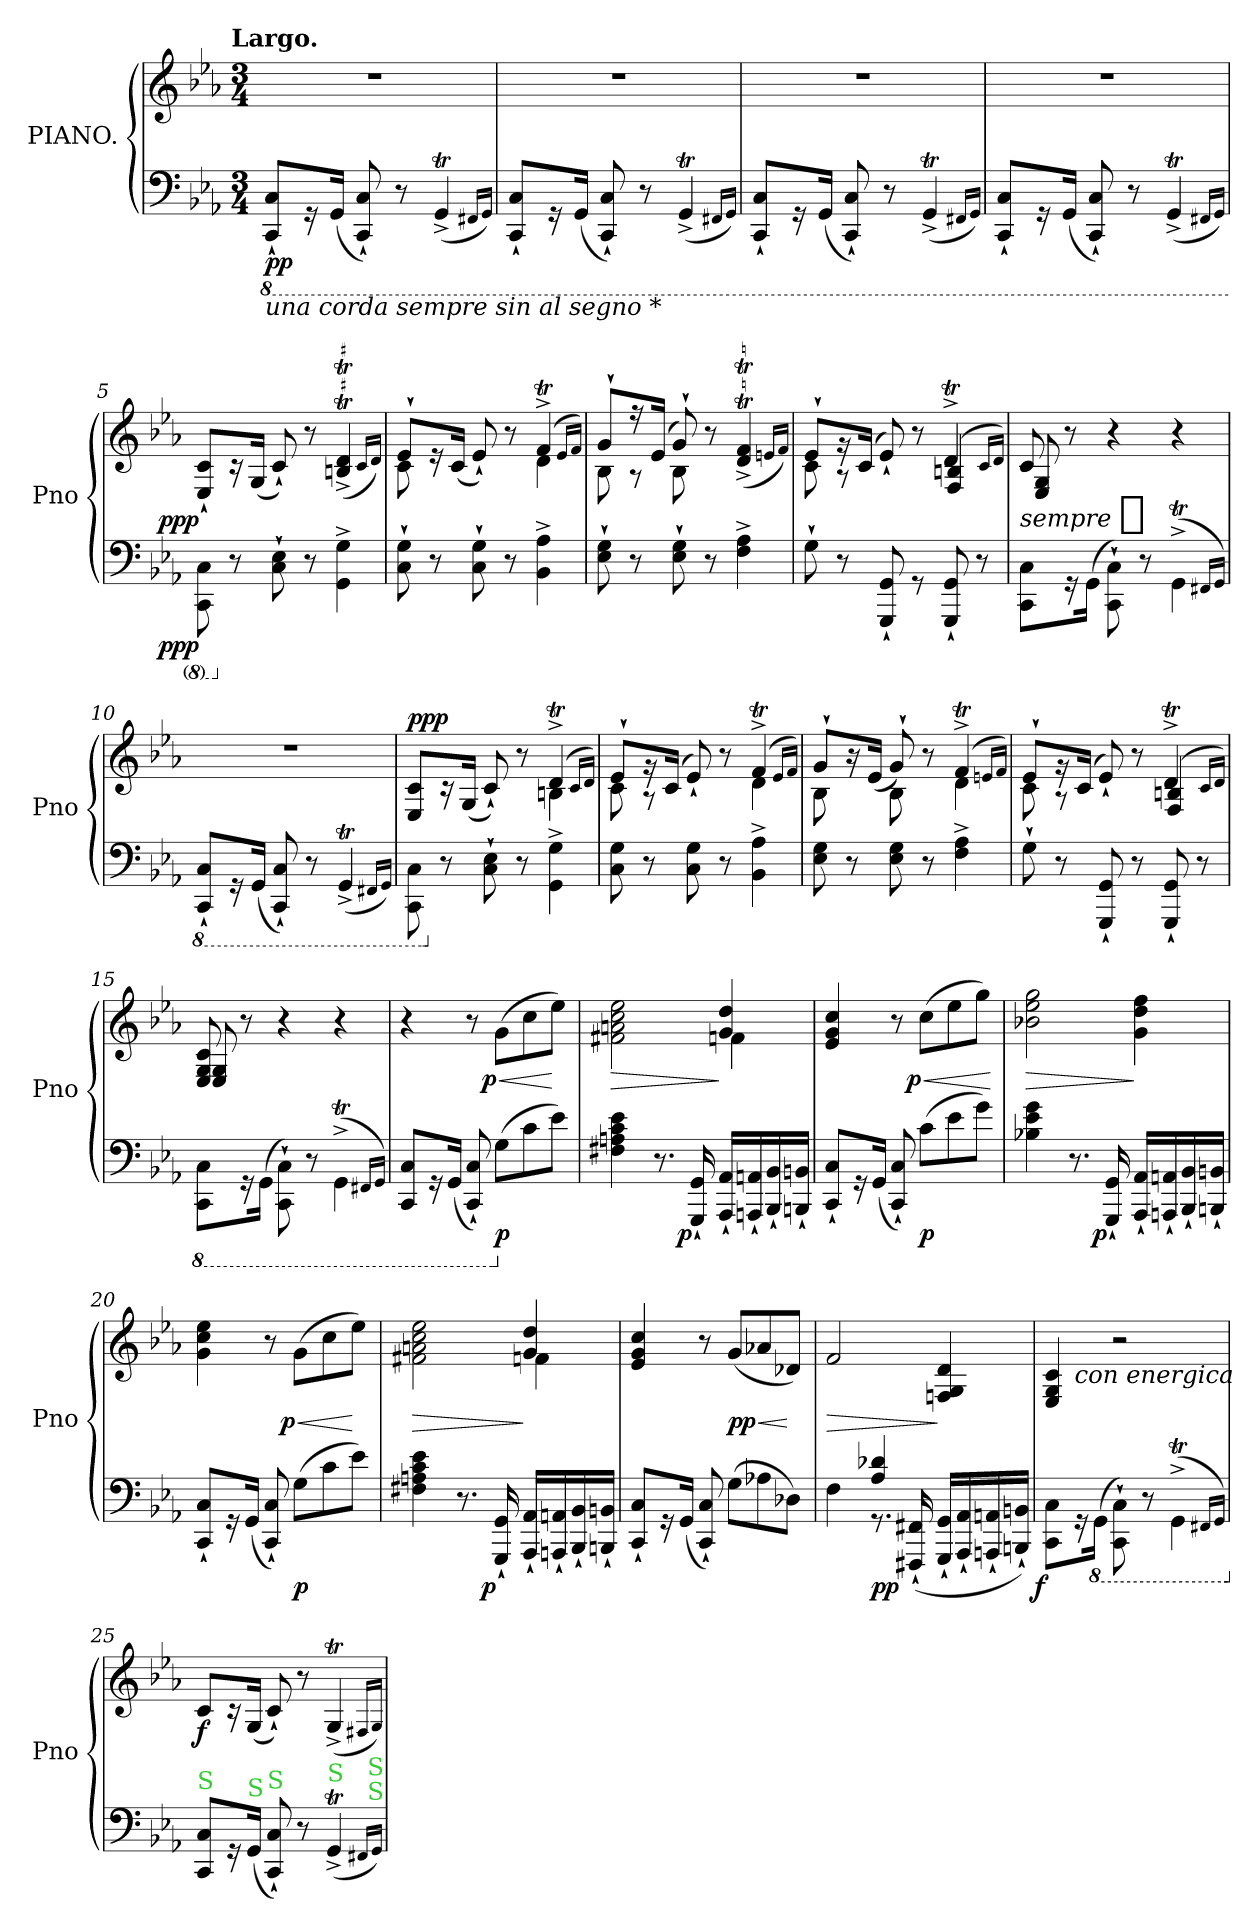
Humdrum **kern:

**kern	**dynam	**kern	**dynam
*part2	*part2	*part1	*part1
*staff2	*staff2	*staff1	*staff1
*I"PIANO.	*	*I"PIANO.	*
*I'Pno	*	*I'Pno	*
*clefF4	*	*clefG2	*
*k[b-e-a-]	*	*k[b-e-a-]	*
*c:	*	*c:	*
!!LO:TX:omd:t=Largo.
*M3/4	*	*M3/4	*
*8ba	*	*	*
=1	=1	=1	=1
!LO:TX:b:i:t=una corda sempre sin al segno *	!	!	!
!	!LO:DY:b	!	!
8CCC`/ 8CC`/L	pp	2.r	.
16r	.	.	.
(16GGG/Jk	.	.	.
8CCC`/ 8CC`/)	.	.	.
8r	.	.	.
(4GGGt^/	.	.	.
16qqFFF#X/LL	.	.	.
16qqGGG/JJ)	.	.	.
=2	=2	=2	=2
8CCC`/ 8CC`/L	.	2.r	.
16r	.	.	.
(16GGG/Jk	.	.	.
8CCC`/ 8CC`/)	.	.	.
8r	.	.	.
(4GGGt^/	.	.	.
16qqFFF#X/LL	.	.	.
16qqGGG/JJ)	.	.	.
=3	=3	=3	=3
8CCC`/ 8CC`/L	.	2.r	.
16r	.	.	.
(16GGG/Jk	.	.	.
8CCC`/ 8CC`/)	.	.	.
8r	.	.	.
(4GGGt^/	.	.	.
16qqFFF#X/LL	.	.	.
16qqGGG/JJ)	.	.	.
=4	=4	=4	=4
8CCC`/ 8CC`/L	.	2.r	.
16r	.	.	.
(16GGG/Jk	.	.	.
8CCC`/ 8CC`/)	.	.	.
8r	.	.	.
(4GGGt^/	.	.	.
16qqFFF#X/LL	.	.	.
16qqGGG/JJ)	.	.	.
=5	=5	=5	=5
!	!LO:DY:b:rj	!	!LO:DY:rj
8CCC\ 8CC\	ppp	8E-`>/ 8c`>/L	ppp
*X8ba	*	*	*
8r	.	16r	.
.	.	(16G/Jk	.
8C`\ 8E-`\	.	8c`/)	.
8r	.	8r	.
4GG^\ 4G^\	.	(4BnT^>/ 4dT^>/	.
.	.	16qqc/LL	.
.	.	16qqd/JJ)	.
=6	=6	=6	=6
*	*	*^	*
8C`\ 8G`\	.	8e-`/L	8c\	.
8r	.	16re	4.ryy	.
.	.	(16c/Jk	.	.
8C`\ 8G`\	.	8e-`/)	.	.
8r	.	8r	.	.
4BB-^\ 4A-^\	.	(<4fT^/	4d\	.
.	.	16qqe-/LL	.	.
.	.	16qqf/JJ)	.	.
=7	=7	=7	=7	=7
8E-`\ 8G`\	.	8g`/L	8B-\	.
8r	.	16r	8rA	.
.	.	(16e-/Jk	.	.
8E-`\ 8G`\	.	8g`/)	8B-\	.
8r	.	8r	4.ryy	.
4F^\ 4A-^\	.	(4dT^>/ 4fT^>/	.	.
.	.	16qqen/LL	.	.
.	.	16qqf/JJ)	.	.
=8	=8	=8	=8	=8
8G`\	.	8e-`/L	8c\	.
8r	.	16rg	8rA	.
.	.	(16c/Jk	.	.
8GGG`/ 8GG`/	.	8e-`>/)	4ryy	.
8rGG	.	8r	.	.
8GGG`/ 8GG`/	.	(4dt^>/	4F/ 4Bn/	.
8r	.	.	.	.
.	.	16qqc/LL	.	.
.	.	16qqd/JJ)	.	.
=9	=9	=9	=9	=9
!	!	!	!	!LO:DY:t=sempre %s
8CC\ 8C\L	.	8c/	8E-/ 8G/	pp
16r	.	8r	8ryy	.
(16GG\Jk	.	.	.	.
8CC`\ 8C`\)	.	4r	4ryy	.
8r	.	.	.	.
(<4GGt^\	.	4r	4ryy	.
*	*	*v	*v	*
16qqFF#X/LL	.	.	.
16qqGG/JJ)	.	.	.
=10	=10	=10	=10
*8ba	*	*	*
8CCC`/ 8CC`/L	.	2.r	.
16r	.	.	.
(16GGG/Jk	.	.	.
8CCC`/ 8CC`/)	.	.	.
8r	.	.	.
(4GGGt^>/	.	.	.
16qqFFF#X/LL	.	.	.
16qqGGG/JJ)	.	.	.
=11	=11	=11	=11
*	*	*^	*
!	!	!	!	!LO:DY:a
8CCC\ 8CC\	.	8E-/ 8c/L	2ryy	ppp
*X8ba	*	*	*	*
8r	.	16rc	.	.
.	.	(16G/Jk	.	.
8C`\ 8E-`\	.	8c`/)	.	.
8r	.	8r	.	.
4GG^\ 4G^\	.	(<4dt^/	4Bn\	.
.	.	16qqc/LL	.	.
.	.	16qqd/JJ)	.	.
=12	=12	=12	=12	=12
8C\ 8G\	.	8e-`/L	8c\	.
8r	.	16rg	8rA	.
.	.	(16c/Jk	.	.
8C\ 8G\	.	8e-`>/)	4ryy	.
8r	.	8r	.	.
4BB-^\ 4A-^\	.	(<4fT^/	4d\	.
.	.	16qqe-/LL	.	.
.	.	16qqf/JJ)	.	.
=13	=13	=13	=13	=13
8E-\ 8G\	.	8g`/L	8B-\	.
8r	.	16r	8ryy	.
.	.	(>16e-/Jk	.	.
8E-\ 8G\	.	8g`/)	8B-\	.
8r	.	8r	8ryy	.
4F^\ 4A-^\	.	(4fT^/	4d\	.
.	.	16qqen/LL	.	.
.	.	16qqf/JJ)	.	.
=14	=14	=14	=14	=14
8G`\	.	8e-`/L	8c\	.
8r	.	16rg	8rA	.
.	.	(16c/Jk	.	.
8GGG`/ 8GG`/	.	8e-`>/)	4ryy	.
8r	.	8r	.	.
8GGG`/ 8GG`/	.	(4dt^>/	4F/ 4Bn/	.
8r	.	.	.	.
.	.	16qqc/LL	.	.
.	.	16qqd/JJ)	.	.
=15	=15	=15	=15	=15
*8ba	*	*	*	*
8CCC\ 8CC\L	.	8E-/ 8G/ 8c/	8E-/ 8G/	.
16r	.	8r	8ryy	.
(16GGG\Jk	.	.	.	.
8CCC`\ 8CC`\)	.	4r	4ryy	.
8r	.	.	.	.
(<4GGGt^\	.	4r	4ryy	.
*	*	*v	*v	*
16qqFFF#X/LL	.	.	.
16qqGGG/JJ)	.	.	.
=16	=16	=16	=16
8CCC/ 8CC/L	.	4r	.
16r	.	.	.
(16GGG/Jk	.	.	.
8CCC`/ 8CC`/)	.	8r	.
*X8ba	*	*	*
!	!LO:DY:b	!	!LO:HP:b
!	!	!	!LO:DY:n=1:rj
(8G\L	p	(8g\L	< p
8c\	.	8cc\	.
8e-\J)	.	8ee-\J)	[
=17	=17	=17	=17
*	*	*^	*
!	!	!	!	!LO:HP:b
4F#X\ 4An\ 4c\ 4e-\	.	2f#X\ 2an\ 2cc\ 2ee-\	2ryy	>
8.r	.	.	.	.
!	!LO:DY:b:rj	!	!	!
16GGG`/ 16GG`/	p	.	.	.
16AAA-`/ 16AA-`/LL	.	4g/ 4dd/	4fn\	]
16AAAn`/ 16AAn`/	.	.	.	.
16BBB-`/ 16BB-`/	.	.	.	.
16BBBn`/ 16BBn`/JJ	.	.	.	.
*	*	*v	*v	*
=18	=18	=18	=18
8CC`/ 8C`/L	.	4e-/ 4g/ 4cc/	.
16r	.	.	.
(16GG/Jk	.	.	.
8CC`/ 8C`/)	.	8r	.
!	!LO:DY:b	!	!LO:HP:b
!	!	!	!LO:DY:n=1:rj
(8c\L	p	(8cc\L	< p
8e-\	.	8ee-\	.
8g\J)	.	8gg\J)	.
.	.	.	[
=19	=19	=19	=19
!	!	!	!LO:HP:b
4B-X\ 4e-\ 4g\	.	2b-X\ 2ee-\ 2gg\	>
8.r	.	.	.
!	!LO:DY:b:rj	!	!
16GGG`/ 16GG`/	p	.	.
16AAA-`/ 16AA-`/LL	.	4g\ 4dd\ 4ff\	]
16AAAn`/ 16AAn`/	.	.	.
16BBB-`/ 16BB-`/	.	.	.
16BBBn`/ 16BBn`/JJ	.	.	.
=20	=20	=20	=20
8CC`/ 8C`/L	.	4g\ 4cc\ 4ee-\	.
16r	.	.	.
(16GG/Jk	.	.	.
8CC`/ 8C`/)	.	8r	.
!	!LO:DY:b	!	!LO:HP:b
!	!	!	!LO:DY:n=1:rj
(8G\L	p	(8g\L	< p
8c\	.	8cc\	.
8e-\J)	.	8ee-\J)	[
=21	=21	=21	=21
*	*	*^	*
!	!	!	!	!LO:HP:b
4F#X\ 4An\ 4c\ 4e-\	.	2f#X\ 2an\ 2cc\ 2ee-\	2ryy	>
8.r	.	.	.	.
!	!LO:DY:b:rj	!	!	!
16GGG`/ 16GG`/	p	.	.	.
16AAA-`/ 16AA-`/LL	.	4g/ 4dd/	4fn\	]
16AAAn`/ 16AAn`/	.	.	.	.
16BBB-`/ 16BB-`/	.	.	.	.
16BBBn`/ 16BBn`/JJ	.	.	.	.
*	*	*v	*v	*
=22	=22	=22	=22
8CC`/ 8C`/L	.	4e-/ 4g/ 4cc/	.
16r	.	.	.
(16GG/Jk	.	.	.
8CC`/ 8C`/)	.	8r	.
!	!	!	!LO:HP:b
(8G\L	.	(8g/L	< p p
8A-X\	.	8a-X/	.
8D-X\J)	.	8d-X/J)	[
=23	=23	=23	=23
*^	*	*	*
!	!	!	!	!LO:HP:b
4ryy	4F\	.	2f/	>
!	!	!LO:DY:b	!	!
4A-/ 4d-X/	8.r	pp	.	.
.	(16FFF#X`/ 16FF#X`/	.	.	.
4ryy	16GGG`/ 16GG`/LL	.	4Fn/ 4G/ 4d/	]
.	16AAA-`/ 16AA-`/	.	.	.
.	16AAAn`/ 16AAn`/	.	.	.
.	16BBBn`/ 16BBn`/JJ)	.	.	.
=24	=24	=24	=24	=24
!	!	!LO:DY:b:rj	!	!
*v	*v	*	*^	*
8CC\ 8C\L	f	4E-/ 4G/ 4c/	8ryy	.
!	!	!	!LO:TX:b:i:t=con energica	!
16r	.	.	2ryy	.
*8ba	*	*	*	*
(16GGG\Jk	.	.	.	.
8CCC`\ 8CC`\)	.	2r	.	.
8r	.	.	.	.
(<4GGGt^\	.	.	.	.
.	.	.	8ryy	.
16qqFFF#X/LL	.	.	.	.
16qqGGG/JJ)	.	.	.	.
*	*	*v	*v	*
=25	=25	=25	=25
*X8ba	*	*	*
*	*	*^	*
!LO:TX:a:color=limegreen:t=S	!	!	!	!
*	*	*v	*v	*
8CC/ 8C/L	.	8c/L	f
16r	.	16r	.
!LO:TX:a:color=limegreen:t=S	!	!	!
(16GG/Jk	.	(16G/Jk	.
!LO:TX:a:color=limegreen:t=S	!	!	!
8CC`/ 8C`/)	.	8c`/)	.
8r	.	8r	.
!LO:TX:a:color=limegreen:t=S	!	!	!
(4GGt^>/	.	(4Gt^>/	.
16qqFF#X/LL	.	16qqF#X/LL	.
16qqGG/JJ)	.	16qqG/JJ)	.
!LO:TX:a:color=limegreen:t=S	!	!	!
!LO:TX:a:color=limegreen:t=S	!	!	!
=	=	=	=
*-	*-	*-	*-
